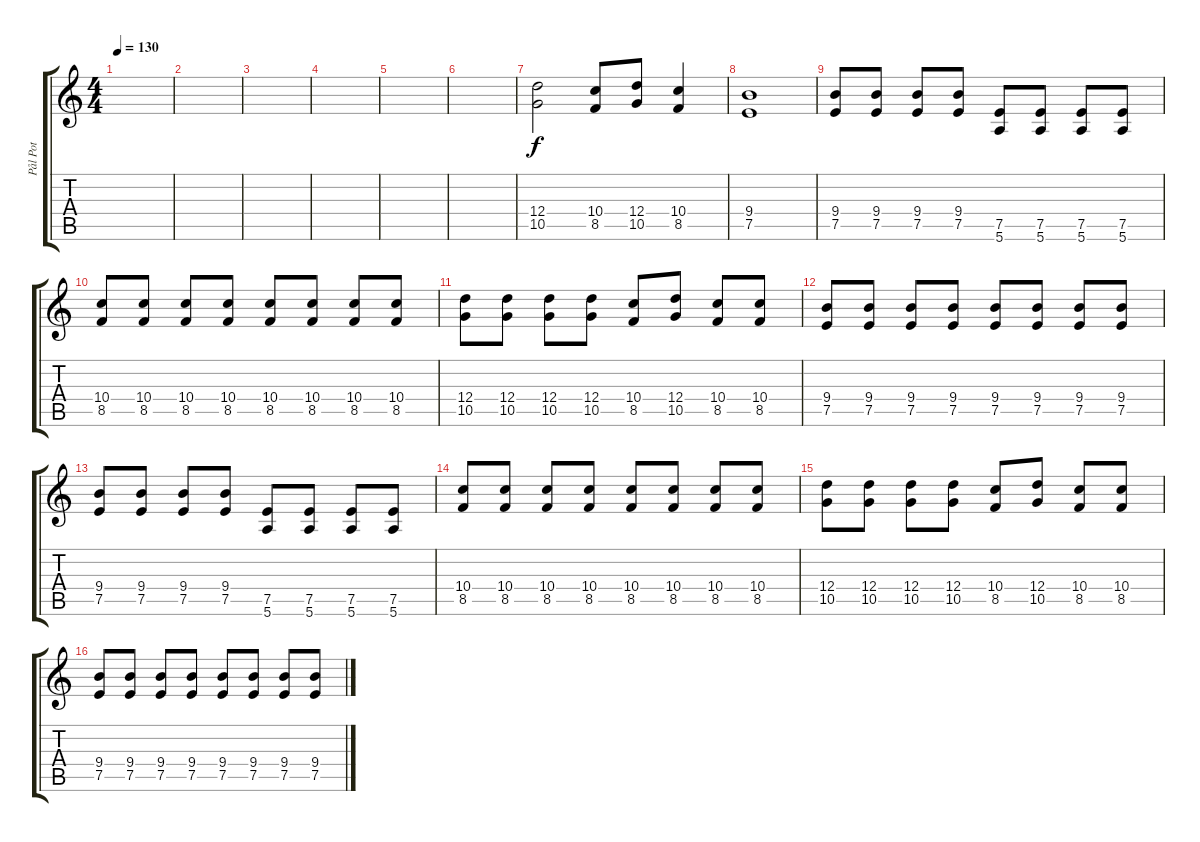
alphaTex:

\track ("Pål Pot" "Pål Pot") {instrument distortionguitar}
\staff {score tabs}
\tuning (E4 B3 G3 D3 A2 E2) {hide}
\ts (4 4)
\tempo 130
\clef g2
\ks c
|
|
|
|
|
|
(12.4 10.5).2 (10.4 8.5).8 (12.4 10.5).8 (10.4 8.5).4 |
(9.4 7.5).1 |
(9.4 7.5).8 (9.4 7.5).8 (9.4 7.5).8 (9.4 7.5).8 (7.5 5.6).8 (7.5 5.6).8 (7.5 5.6).8 (7.5 5.6).8 |
(10.4 8.5).8 (10.4 8.5).8 (10.4 8.5).8 (10.4 8.5).8 (10.4 8.5).8 (10.4 8.5).8 (10.4 8.5).8 (10.4 8.5).8 |
(12.4 10.5).8 (12.4 10.5).8 (12.4 10.5).8 (12.4 10.5).8 (10.4 8.5).8 (12.4 10.5).8 (10.4 8.5).8 (10.4 8.5).8 |
(9.4 7.5).8 (9.4 7.5).8 (9.4 7.5).8 (9.4 7.5).8 (9.4 7.5).8 (9.4 7.5).8 (9.4 7.5).8 (9.4 7.5).8 |
(9.4 7.5).8 (9.4 7.5).8 (9.4 7.5).8 (9.4 7.5).8 (7.5 5.6).8 (7.5 5.6).8 (7.5 5.6).8 (7.5 5.6).8 |
(10.4 8.5).8 (10.4 8.5).8 (10.4 8.5).8 (10.4 8.5).8 (10.4 8.5).8 (10.4 8.5).8 (10.4 8.5).8 (10.4 8.5).8 |
(12.4 10.5).8 (12.4 10.5).8 (12.4 10.5).8 (12.4 10.5).8 (10.4 8.5).8 (12.4 10.5).8 (10.4 8.5).8 (10.4 8.5).8 |
(9.4 7.5).8 (9.4 7.5).8 (9.4 7.5).8 (9.4 7.5).8 (9.4 7.5).8 (9.4 7.5).8 (9.4 7.5).8 (9.4 7.5).8
